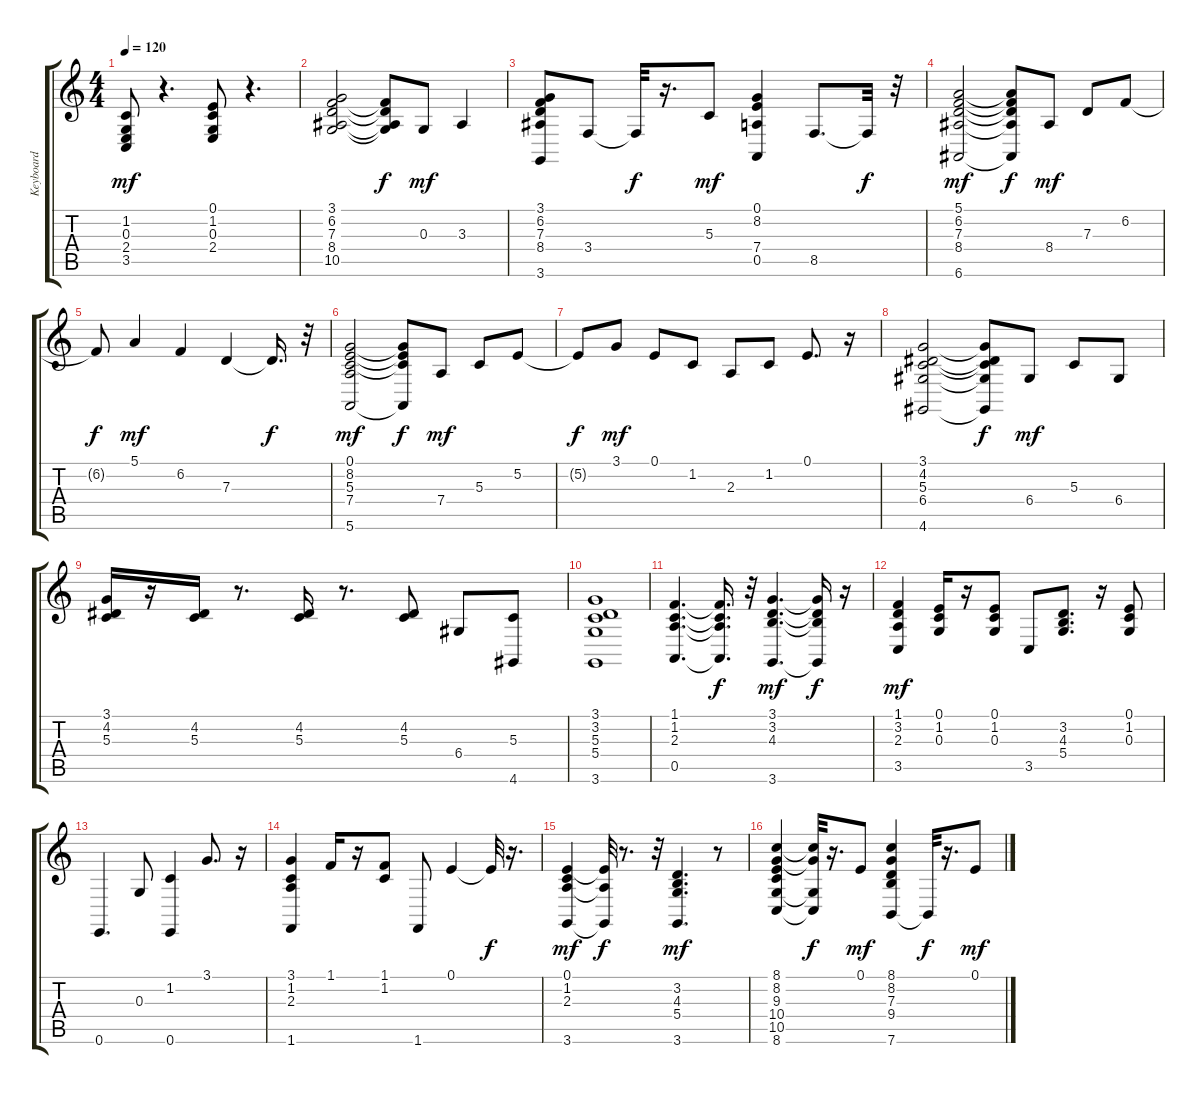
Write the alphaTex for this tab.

\track ("Keyboard" "Keyboard") {instrument vibraphone}
\staff {score tabs}
\tuning (E4 B3 G3 D3 A2 E2) {hide}
\ts (4 4)
\tempo 120
\clef g2
\ks c
(1.2 0.3 2.4 3.5).8{dy mf} r.4{d} (0.1 1.2 0.3 2.4).8 r.4{d} |
(3.1 6.2 7.3 8.4 10.5).2 (6.2{t} 7.3{t} 8.4{t} 10.5{t}).8{dy f} 0.3.8{dy mf} 3.3.4 |
(3.1 6.2 7.3 8.4 3.6).8 3.4.8 3.4{t}.32{dy f} r.16{d} 5.3.8{dy mf} (0.1 8.2 7.4 0.5).4 8.5.8{d} 8.5{t}.32{dy f} r.32 |
(5.1 6.2 7.3 8.4 6.6).2{dy mf} (5.1{t} 6.2{t} 7.3{t} 8.4{t} 6.6{t}).8{dy f} 8.4.8{dy mf} 7.3.8 6.2.8 |
6.2{t}.8{dy f} 5.1.4{dy mf} 6.2.4 7.3.4 7.3{t}.16{d dy f} r.32 |
(0.1 8.2 5.3 7.4 5.6).2{dy mf} (0.1{t} 8.2{t} 5.3{t} 5.6{t}).8{dy f} 7.4.8{dy mf} 5.3.8 5.2.8 |
5.2{t}.8{dy f} 3.1.8{dy mf} 0.1.8 1.2.8 2.3.8 1.2.8 0.1.8{d} r.16 |
(3.1 4.2 5.3 6.4 4.6).2 (3.1{t} 4.2{t} 5.3{t} 6.4{t} 4.6{t}).8{dy f} 6.4.8{dy mf} 5.3.8 6.4.8 |
(3.1 4.2 5.3).16 r.16 (4.2 5.3).16 r.8{d} (4.2 5.3).16 r.8{d} (4.2 5.3).8 6.4.8 (5.3 4.6).8 |
(3.1 3.2 5.3 5.4 3.6).1 |
(1.1 1.2 2.3 0.5).4{d} (1.1{t} 1.2{t} 2.3{t} 0.5{t}).16{d dy f} r.32 (3.1 3.2 4.3 3.6).4{d dy mf} (3.1{t} 3.2{t} 4.3{t} 3.6{t}).16{dy f} r.16 |
(1.1 3.2 2.3 3.5).4{dy mf} (0.1 1.2 0.3).16 r.16 (0.1 1.2 0.3).8 3.5.8 (3.2 4.3 5.4).8{d} r.16 (0.1 1.2 0.3).8 |
0.6.4{d} 0.3.8 (1.2 0.6).4 3.1.8{d} r.16 |
(3.1 1.2 2.3 1.6).4 1.1.16 r.16 (1.1 1.2).8 1.6.8 0.1.4 0.1{t}.32{dy f} r.16{d} |
(0.1 1.2 2.3 3.6).4{dy mf} (0.1{t} 2.3{t} 3.6{t}).32{dy f} r.8{d} r.32 (3.2 4.3 5.4 3.6).4{d dy mf} r.8 |
(8.1 8.2 9.3 10.4 10.5 8.6).4 (8.1{t} 8.2{t} 10.5{t} 8.6{t}).32{dy f} r.16{d} 0.1.8{dy mf} (8.1 8.2 7.3 9.4 7.6).4 7.6{t}.32{dy f} r.16{d} 0.1.8{dy mf}
